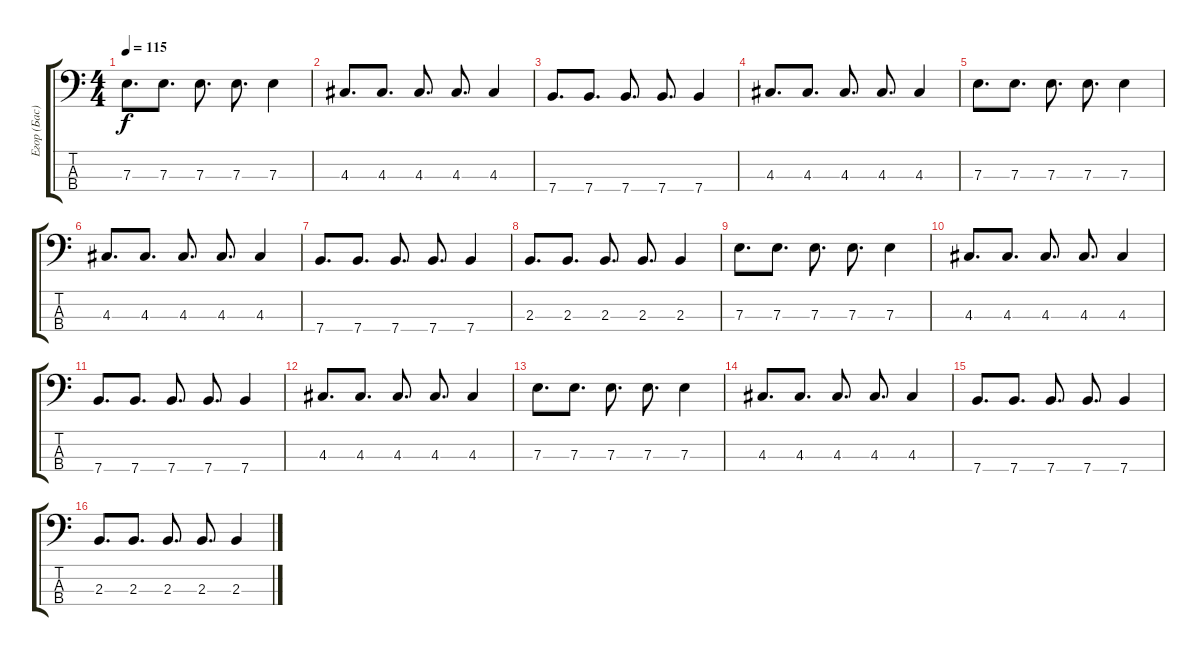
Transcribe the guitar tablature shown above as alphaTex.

\track ("Егор (Бас)" "Егор (Бас)") {instrument acousticbass}
\staff {score tabs}
\tuning (G2 D2 A1 E1) {hide}
\ts (4 4)
\tempo 115
\clef f4
\ks c
7.3.8{d dy f} 7.3.8{d} 7.3.8{d} 7.3.8{d} 7.3.4 |
4.3.8{d} 4.3.8{d} 4.3.8{d} 4.3.8{d} 4.3.4 |
7.4.8{d} 7.4.8{d} 7.4.8{d} 7.4.8{d} 7.4.4 |
4.3.8{d} 4.3.8{d} 4.3.8{d} 4.3.8{d} 4.3.4 |
7.3.8{d} 7.3.8{d} 7.3.8{d} 7.3.8{d} 7.3.4 |
4.3.8{d} 4.3.8{d} 4.3.8{d} 4.3.8{d} 4.3.4 |
7.4.8{d} 7.4.8{d} 7.4.8{d} 7.4.8{d} 7.4.4 |
2.3.8{d} 2.3.8{d} 2.3.8{d} 2.3.8{d} 2.3.4 |
7.3.8{d} 7.3.8{d} 7.3.8{d} 7.3.8{d} 7.3.4 |
4.3.8{d} 4.3.8{d} 4.3.8{d} 4.3.8{d} 4.3.4 |
7.4.8{d} 7.4.8{d} 7.4.8{d} 7.4.8{d} 7.4.4 |
4.3.8{d} 4.3.8{d} 4.3.8{d} 4.3.8{d} 4.3.4 |
7.3.8{d} 7.3.8{d} 7.3.8{d} 7.3.8{d} 7.3.4 |
4.3.8{d} 4.3.8{d} 4.3.8{d} 4.3.8{d} 4.3.4 |
7.4.8{d} 7.4.8{d} 7.4.8{d} 7.4.8{d} 7.4.4 |
2.3.8{d} 2.3.8{d} 2.3.8{d} 2.3.8{d} 2.3.4
